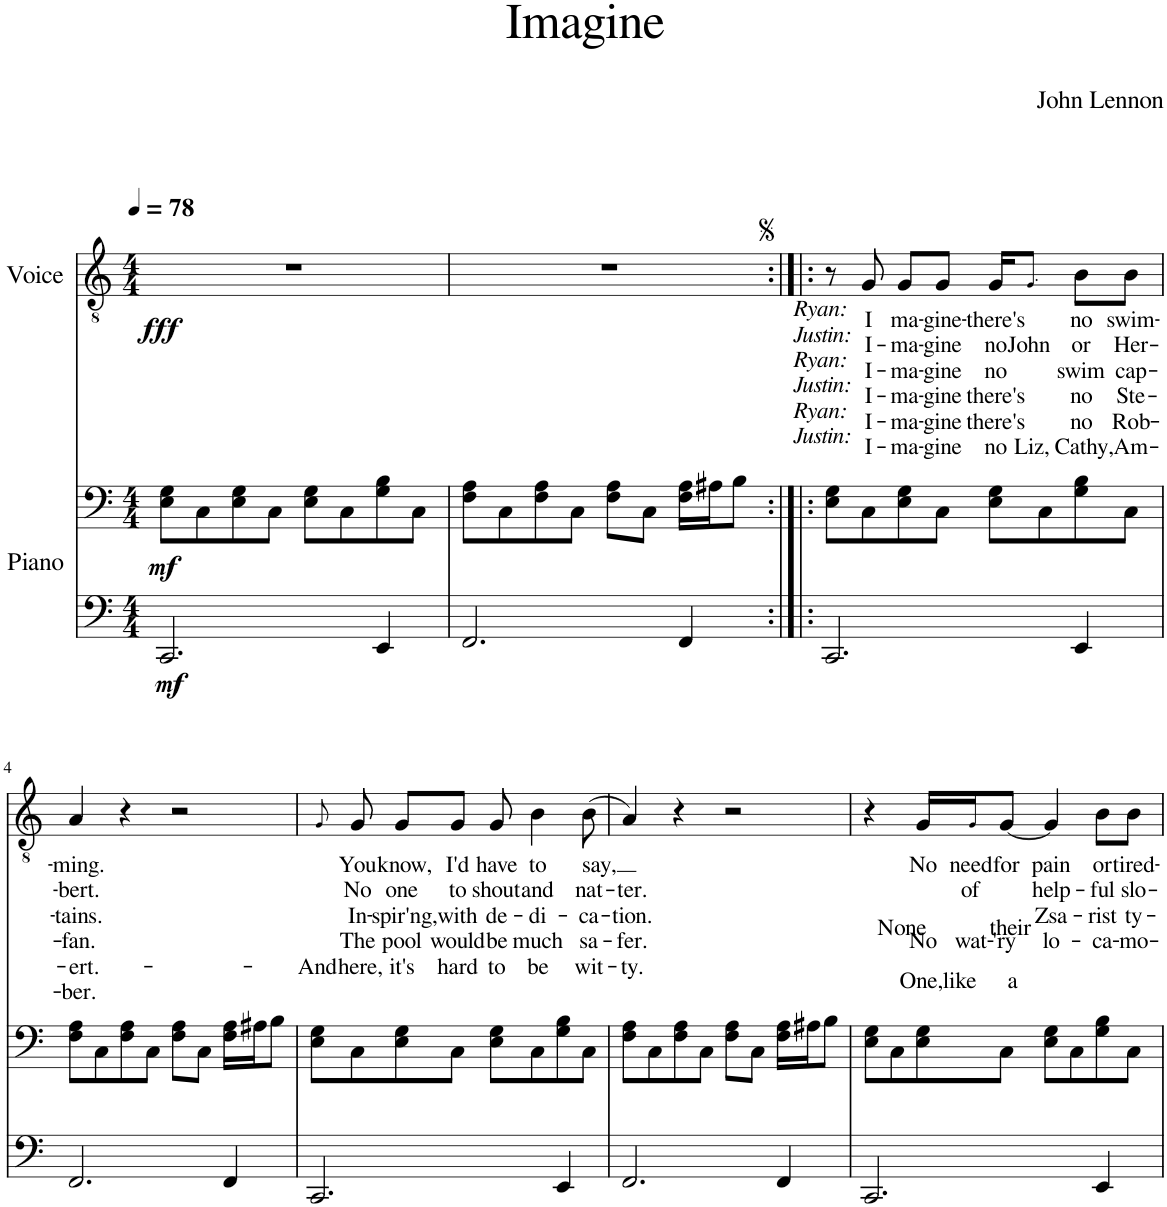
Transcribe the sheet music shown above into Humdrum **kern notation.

**kern	**kern	**dynam	**kern	**text	**text	**text	**text	**text	**text	**dynam
*part2	*part2	*part2	*part1	*part1	*part1	*part1	*part1	*part1	*part1	*part1
*staff3	*staff2	*staff2/3	*staff1	*staff1	*staff1	*staff1	*staff1	*staff1	*staff1	*staff1
*I"Piano	*	*	*I"Voice	*	*	*	*	*	*	*
*I'Pno	*	*	*	*	*	*	*	*	*	*
*clefF4	*clefF4	*	*clefGv2	*	*	*	*	*	*	*
*k[]	*k[]	*	*k[]	*	*	*	*	*	*	*
*M4/4	*M4/4	*	*M4/4	*	*	*	*	*	*	*
*MM78	*MM78	*	*MM78	*	*	*	*	*	*	*
=1	=1	=1	=1	=1	=1	=1	=1	=1	=1	=1
!	!	!LO:DY:b=2	!	!	!	!	!	!	!	!
!	!	!LO:DY:n=1:b	!	!	!	!	!	!	!	!LO:DY:b
2.CC/	8E\ 8G\L	mf mf	1r	.	.	.	.	.	.	fff
.	8C\	.	.	.	.	.	.	.	.	.
.	8E\ 8G\	.	.	.	.	.	.	.	.	.
.	8C\J	.	.	.	.	.	.	.	.	.
.	8E\ 8G\L	.	.	.	.	.	.	.	.	.
.	8C\	.	.	.	.	.	.	.	.	.
4EE/	8G\ 8B\	.	.	.	.	.	.	.	.	.
.	8C\J	.	.	.	.	.	.	.	.	.
=2	=2	=2	=2	=2	=2	=2	=2	=2	=2	=2
2.FF/	8F\ 8A\L	.	1r	.	.	.	.	.	.	.
.	8C\	.	.	.	.	.	.	.	.	.
.	8F\ 8A\	.	.	.	.	.	.	.	.	.
.	8C\J	.	.	.	.	.	.	.	.	.
.	8F\ 8A\L	.	.	.	.	.	.	.	.	.
.	8C\J	.	.	.	.	.	.	.	.	.
4FF/	16F\ 16A\LL	.	.	.	.	.	.	.	.	.
.	16A#X\J	.	.	.	.	.	.	.	.	.
.	8B\J	.	.	.	.	.	.	.	.	.
=3:|!|:	=3:|!|:	=3:|!|:	=3:|!|:	=3:|!|:	=3:|!|:	=3:|!|:	=3:|!|:	=3:|!|:	=3:|!|:	=3:|!|:
!	!	!	!LO:TX:b:i:t=Ryan&colon;	!	!	!	!	!	!	!
!	!	!	!LO:TX:b:t=Justin&colon;	!	!	!	!	!	!	!
!	!	!	!LO:TX:b:t=Ryan&colon;	!	!	!	!	!	!	!
!	!	!	!LO:TX:b:t=Justin&colon;	!	!	!	!	!	!	!
!	!	!	!LO:TX:b:t=Ryan&colon;	!	!	!	!	!	!	!
!	!	!	!LO:TX:b:t=Justin&colon;	!	!	!	!	!	!	!
2.CC/	8E\ 8G\L	.	8r	.	.	.	.	.	.	.
!	!	!	!	!LO:LY:b	!LO:LY:b	!LO:LY:b	!LO:LY:b	!LO:LY:b	!LO:LY:b	!
.	8C\	.	8G/	I	I-	I-	I-	I-	I-	.
!	!	!	!	!LO:LY:b	!LO:LY:b	!LO:LY:b	!LO:LY:b	!LO:LY:b	!LO:LY:b	!
.	8E\ 8G\	.	8G/L	ma-	-ma-	-ma-	-ma-	-ma-	-ma-	.
!	!	!	!	!LO:LY:b	!LO:LY:b	!LO:LY:b	!LO:LY:b	!LO:LY:b	!LO:LY:b	!
.	8C\J	.	8G/J	-gine-	-gine	-gine	-gine	-gine	-gine	.
!	!	!	!	!LO:LY:b	!LO:LY:b	!LO:LY:b	!LO:LY:b	!LO:LY:b	!LO:LY:b	!
.	8E\ 8G\L	.	16G/KL	there's	no	no	there's	there's	no	.
!	!	!	!	!	!LO:LY:b	!	!	!	!LO:LY:b	!
.	.	.	8.G/J	.	John	.	.	.	Liz,	.
.	8C\	.	.	.	.	.	.	.	.	.
!	!	!	!	!LO:LY:b	!LO:LY:b	!LO:LY:b	!LO:LY:b	!LO:LY:b	!LO:LY:b	!
4EE/	8G\ 8B\	.	8B\L	no	or	swim	no	no	Cathy,	.
!	!	!	!	!LO:LY:b	!LO:LY:b	!LO:LY:b	!LO:LY:b	!LO:LY:b	!LO:LY:b	!
.	8C\J	.	8B\J	swim-	Her-	cap-	Ste-	Rob-	Am-	.
!!LO:LB:g=z
=4	=4	=4	=4	=4	=4	=4	=4	=4	=4	=4
!	!	!	!	!LO:LY:b	!LO:LY:b	!LO:LY:b	!LO:LY:b	!LO:LY:b	!LO:LY:b	!
2.FF/	8F\ 8A\L	.	4A/	-ming.	-bert.	-tains.	-fan.	-ert.-	-ber.	.
.	8C\	.	.	.	.	.	.	.	.	.
.	8F\ 8A\	.	4r	.	.	.	.	.	.	.
.	8C\J	.	.	.	.	.	.	.	.	.
.	8F\ 8A\L	.	2r	.	.	.	.	.	.	.
.	8C\J	.	.	.	.	.	.	.	.	.
4FF/	16F\ 16A\LL	.	.	.	.	.	.	.	.	.
.	16A#X\J	.	.	.	.	.	.	.	.	.
.	8B\J	.	.	.	.	.	.	.	.	.
=5	=5	=5	=5	=5	=5	=5	=5	=5	=5	=5
!	!	!	!	!	!	!	!	!LO:LY:b	!	!
2.CC/	8E\ 8G\L	.	8G/	.	.	.	.	And	.	.
!	!	!	!	!LO:LY:b	!LO:LY:b	!LO:LY:b	!LO:LY:b	!LO:LY:b	!	!
.	8C\	.	8G/	You	No	In-	The	-here,	.	.
!	!	!	!	!LO:LY:b	!LO:LY:b	!LO:LY:b	!LO:LY:b	!LO:LY:b	!	!
.	8E\ 8G\	.	8G/L	know,	one	-spir'ng,	pool	it's	.	.
!	!	!	!	!LO:LY:b	!LO:LY:b	!LO:LY:b	!LO:LY:b	!LO:LY:b	!	!
.	8C\J	.	8G/J	I'd	to	with	would	hard	.	.
!	!	!	!	!LO:LY:b	!LO:LY:b	!LO:LY:b	!LO:LY:b	!LO:LY:b	!	!
.	8E\ 8G\L	.	8G/	have	shout	de-	be	to	.	.
!	!	!	!	!LO:LY:b	!LO:LY:b	!LO:LY:b	!LO:LY:b	!LO:LY:b	!	!
.	8C\	.	4B\	to	and	-di-	much	be	.	.
4EE/	8G\ 8B\	.	.	.	.	.	.	.	.	.
!	!	!	!	!LO:LY:b	!LO:LY:b	!LO:LY:b	!LO:LY:b	!LO:LY:b	!	!
.	8C\J	.	(8B\	say,	nat-	-ca-	sa-	wit-	.	.
=6	=6	=6	=6	=6	=6	=6	=6	=6	=6	=6
!	!	!	!	!	!LO:LY:b	!LO:LY:b	!LO:LY:b	!LO:LY:b	!	!
2.FF/	8F\ 8A\L	.	4A/)	.	-ter.	-tion.	-fer.	-ty.	.	.
.	8C\	.	.	.	.	.	.	.	.	.
.	8F\ 8A\	.	4r	.	.	.	.	.	.	.
.	8C\J	.	.	.	.	.	.	.	.	.
.	8F\ 8A\L	.	2r	.	.	.	.	.	.	.
.	8C\J	.	.	.	.	.	.	.	.	.
4FF/	16F\ 16A\LL	.	.	.	.	.	.	.	.	.
.	16A#X\J	.	.	.	.	.	.	.	.	.
.	8B\J	.	.	.	.	.	.	.	.	.
=7	=7	=7	=7	=7	=7	=7	=7	=7	=7	=7
2.CC/	8E\ 8G\L	.	4r	.	.	.	.	.	.	.
.	8C\	.	.	.	.	.	.	.	.	.
!	!	!	!	!LO:LY:b	!LO:LY:b	!LO:LY:b	!LO:LY:b	!	!	!
.	8E\ 8G\	.	16G/LL	No	None	One,	No	.	.	.
!	!	!	!	!LO:LY:b	!LO:LY:b	!LO:LY:b	!LO:LY:b	!	!	!
.	.	.	16G!/J	need	of	like	wat-	.	.	.
!	!	!	!	!LO:LY:b	!LO:LY:b	!LO:LY:b	!LO:LY:b	!	!	!
.	8C\J	.	[8G/J	for	their	a	-'ry	.	.	.
!	!	!	!	!LO:LY:b	!LO:LY:b	!LO:LY:b	!LO:LY:b	!	!	!
.	8E\ 8G\L	.	4G/]	pain	help-	Zsa-	lo-	.	.	.
.	8C\	.	.	.	.	.	.	.	.	.
!	!	!	!	!LO:LY:b	!LO:LY:b	!LO:LY:b	!LO:LY:b	!	!	!
4EE/	8G\ 8B\	.	8B\L	or	-ful	-rist	-ca-	.	.	.
!	!	!	!	!LO:LY:b	!LO:LY:b	!LO:LY:b	!LO:LY:b	!	!	!
.	8C\J	.	8B\J	tired-	slo-	ty-	-mo-	.	.	.
=	=	=	=	=	=	=	=	=	=	=
*-	*-	*-	*-	*-	*-	*-	*-	*-	*-	*-
